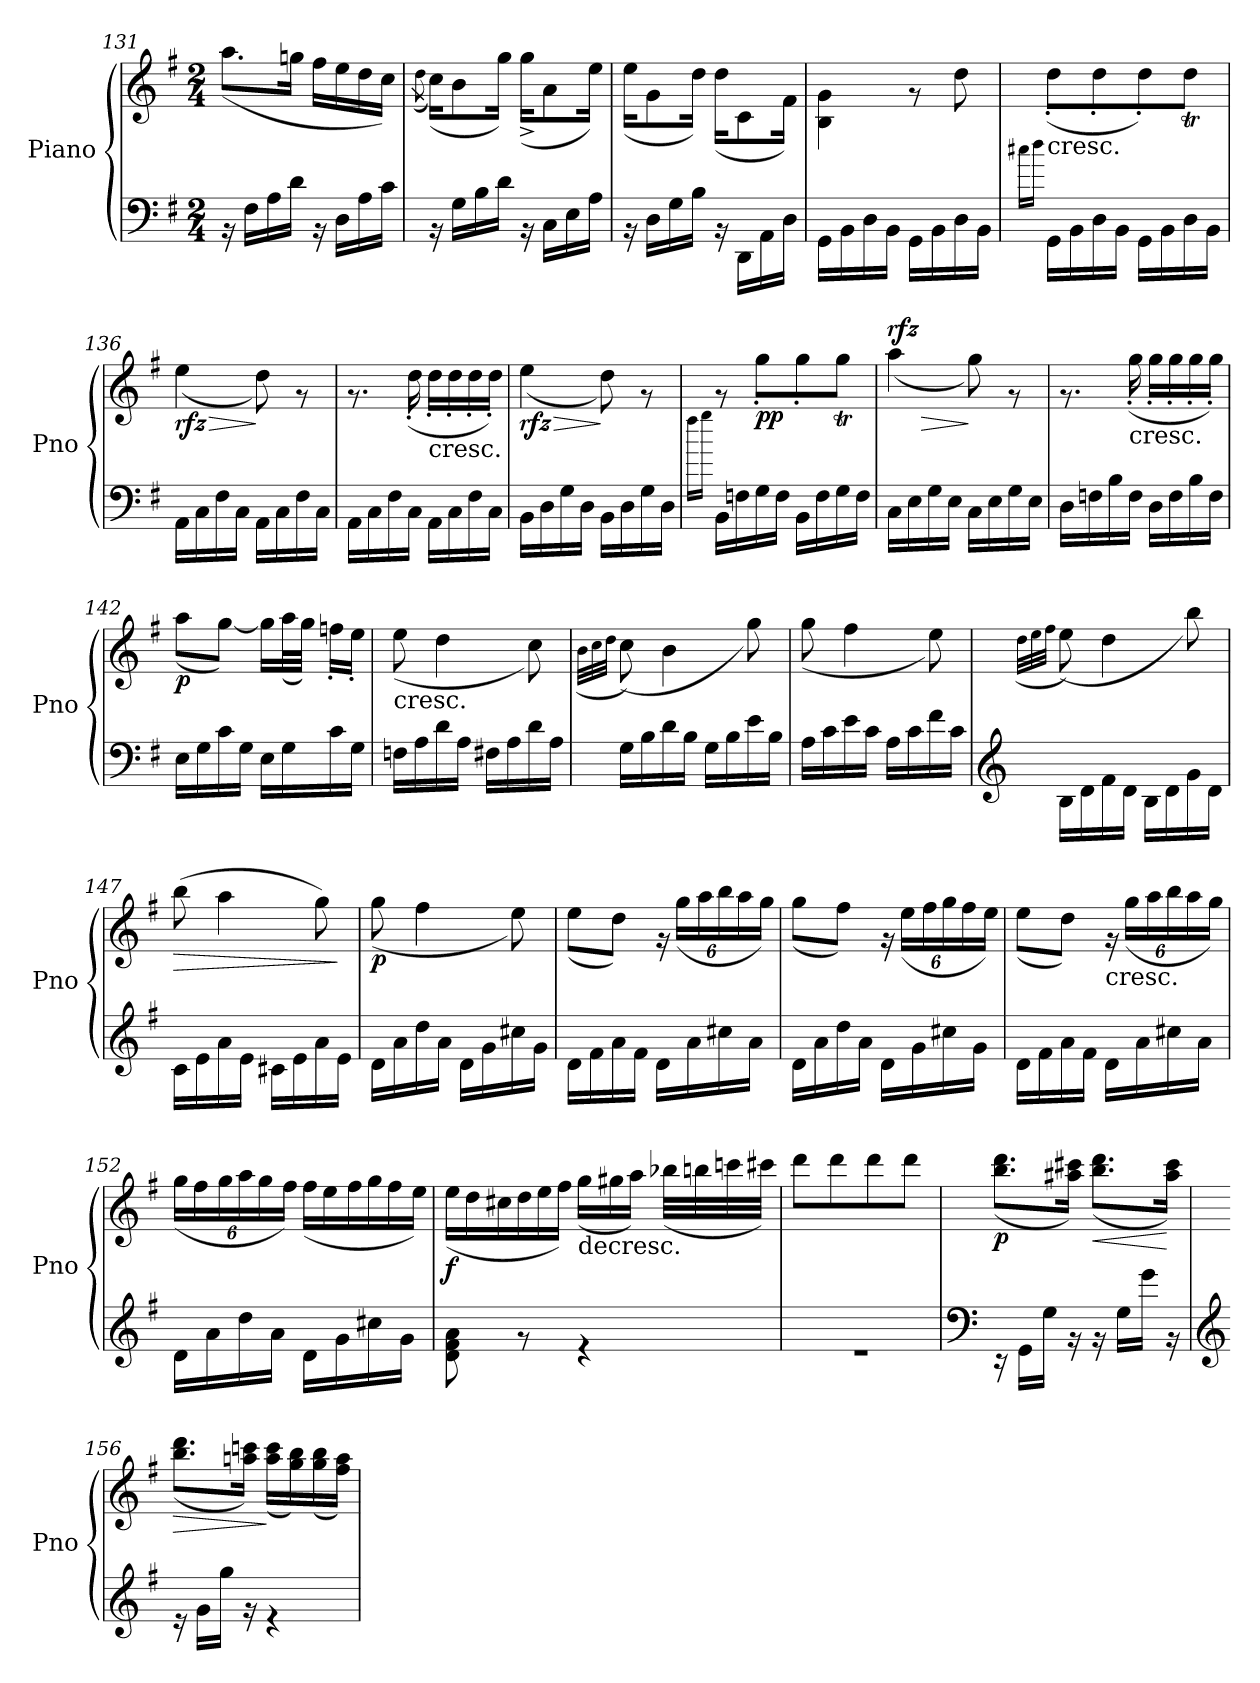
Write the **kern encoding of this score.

**kern	**kern	**dynam
*part1	*part1	*part1
*staff2	*staff1	*staff1/2
*I"Piano	*	*
*I'Pno	*	*
*clefF4	*clefG2	*
*k[f#]	*k[f#]	*
*G:	*G:	*
*M2/4	*M2/4	*
=131	=131	=131
*^	*^	*
2ryy	16r	2ryy	(<8.aa\L	.
.	16F#\LL	.	.	.
.	16A\	.	.	.
.	16d\JJ	.	16ggn\Jk	.
.	16r	.	16ff#\LL	.
.	16D\LL	.	16ee\	.
.	16A\	.	16dd\	.
.	16c\JJ	.	16cc\JJ)	.
=132	=132	=132	=132	=132
.	.	.	(<8qdd\	.
2ryy	16r	2ryy	(<16cc\KL)	.
.	16G\LL	.	8b\	.
.	16B\	.	.	.
.	16d\JJ	.	16gg\Jk)	.
.	16r	.	(<16gg^\KL	.
.	16C\LL	.	8a\	.
.	16E\	.	.	.
.	16A\JJ	.	16ee\Jk)	.
=133	=133	=133	=133	=133
2ryy	16r	2ryy	(<16ee\KL	.
.	16D\LL	.	8g\	.
.	16G\	.	.	.
.	16B\JJ	.	16dd\Jk)	.
.	16r	.	(<16dd\KL	.
.	16DD\LL	.	8c\	.
.	16AA\	.	.	.
.	16D\JJ	.	16f#\Jk)	.
!!LO:LB:g=z	!!
=134	=134	=134	=134	=134
2ryy	16GG\LL	2ryy	4B\ 4g\	.
.	16BB\	.	.	.
.	16D\	.	.	.
.	16BB\JJ	.	.	.
.	16GG\LL	.	8r	.
.	16BB\	.	.	.
.	16D\	.	8dd\	.
.	16BB\JJ	.	.	.
=135	=135	=135	=135	=135
.	16qcc#X\LL	.	.	.
.	16qdd\JJ	.	.	.
!	!	!LO:TX:b:t=cresc.	!	!
2ryy	16GG\LL	2ryy	(<8dd'\L	.
.	16BB\	.	.	.
.	16D\	.	8dd'\	.
.	16BB\JJ	.	.	.
.	16GG\LL	.	8dd'\)	.
.	16BB\	.	.	.
.	16D\	.	8ddT\J	.
.	16BB\JJ	.	.	.
=136	=136	=136	=136	=136
!	!	!	!	!LO:HP:b
!	!	!	!	!LO:DY:n=1:b
2ryy	16AA\LL	2ryy	(<4ee\	> rfz
.	16C\	.	.	.
.	16F#\	.	.	.
.	16C\JJ	.	.	.
.	16AA\LL	.	8dd\)	]
.	16C\	.	.	.
.	16F#\	.	8r	.
.	16C\JJ	.	.	.
=137	=137	=137	=137	=137
2ryy	16AA\LL	2ryy	8.r	.
.	16C\	.	.	.
.	16F#\	.	.	.
.	16C\JJ	.	(<16dd'\	.
!	!	!	!LO:TX:b:t=cresc.	!
.	16AA\LL	.	16dd'\LL	.
.	16C\	.	16dd'\	.
.	16F#\	.	16dd'\	.
.	16C\JJ	.	16dd'\JJ)	.
=138	=138	=138	=138	=138
!	!	!	!	!LO:HP:b
!	!	!	!	!LO:DY:n=1:b
2ryy	16BB\LL	2ryy	(<4ee\	> rfz
.	16D\	.	.	.
.	16G\	.	.	.
.	16D\JJ	.	.	.
.	16BB\LL	.	8dd\)	]
.	16D\	.	.	.
.	16G\	.	8r	.
.	16D\JJ	.	.	.
!!LO:LB:g=z	!!
=139	=139	=139	=139	=139
.	16qff#\LL	.	.	.
.	16qgg\JJ	.	.	.
2ryy	16BB\LL	2ryy	8r	.
.	16Fn\	.	.	.
!	!	!	!	!LO:DY:b
.	16G\	.	8gg'\L	pp
.	16F\JJ	.	.	.
.	16BB\LL	.	8gg'\	.
.	16F\	.	.	.
.	16G\	.	8ggT\J	.
.	16F\JJ	.	.	.
=140	=140	=140	=140	=140
!	!	!	!	!LO:HP:b
!	!	!	!	!LO:DY:n=1:a
2ryy	16C\LL	2ryy	(<4aa\	> rfz
.	16E\	.	.	.
.	16G\	.	.	.
.	16E\JJ	.	.	.
.	16C\LL	.	8gg\)	]
.	16E\	.	.	.
.	16G\	.	8r	.
.	16E\JJ	.	.	.
=141	=141	=141	=141	=141
2ryy	16D\LL	2ryy	8.r	.
.	16Fn\	.	.	.
.	16B\	.	.	.
!	!	!	!LO:TX:b:t=cresc.	!
.	16F\JJ	.	(<16gg'\	.
.	16D\LL	.	16gg'\LL	.
.	16F\	.	16gg'\	.
.	16B\	.	16gg'\	.
.	16F\JJ	.	16gg'\JJ)	.
=142	=142	=142	=142	=142
!	!	!	!	!LO:DY:b
2ryy	16E\LL	2ryy	(<8aa\L	p
.	16G\	.	.	.
.	16c\	.	[8gg\J)	.
.	16G\JJ	.	.	.
.	16E\LL	.	16gg\LL]	.
.	16G\	.	(<32aa\L	.
.	.	.	32gg\JJJ)	.
.	16c\	.	16ffn'\LL	.
.	16G\JJ	.	16ee'\JJ	.
=143	=143	=143	=143	=143
!	!	!LO:TX:b:t=cresc.	!	!
2ryy	16Fn\LL	2ryy	(<8ee\	.
.	16A\	.	.	.
.	16d\	.	4dd\	.
.	16A\JJ	.	.	.
.	16F#X\LL	.	.	.
.	16A\	.	.	.
.	16d\	.	8cc\)	.
.	16A\JJ	.	.	.
!!LO:LB:g=z	!!
=144	=144	=144	=144	=144
.	.	.	(<32qb\LLL	.
.	.	.	32qcc\	.
.	.	.	32qdd\JJJ	.
2ryy	16G\LL	2ryy	(<8cc\)	.
.	16B\	.	.	.
.	16d\	.	4b\	.
.	16B\JJ	.	.	.
.	16G\LL	.	.	.
.	16B\	.	.	.
.	16e\	.	8gg\)	.
.	16B\JJ	.	.	.
=145	=145	=145	=145	=145
2ryy	16A\LL	2ryy	(<8gg\	.
.	16c\	.	.	.
.	16e\	.	4ff#\	.
.	16c\JJ	.	.	.
.	16A\LL	.	.	.
.	16c\	.	.	.
.	16f#\	.	8ee\)	.
.	16c\JJ	.	.	.
=146	=146	=146	=146	=146
*clefG2	*	*	*	*
.	.	.	(<32qdd\LLL	.
.	.	.	32qee\	.
.	.	.	32qff#\JJJ	.
2ryy	16B\LL	2ryy	(<8ee\)	.
.	16d\	.	.	.
.	16f#\	.	4dd\	.
.	16d\JJ	.	.	.
.	16B\LL	.	.	.
.	16d\	.	.	.
.	16g\	.	8bb\)	.
.	16d\JJ	.	.	.
=147	=147	=147	=147	=147
!	!	!	!	!LO:HP:b
2ryy	16c\LL	4ryy	(<8bb\	>
.	16e\	.	.	.
.	16a\	.	4aa\	.
.	16e\JJ	.	.	.
.	16c#X\LL	8ryy	.	.
.	16e\	.	.	.
.	16a\	16ryy	8gg\)	.
.	16e\JJ	16ryy	.	]
=148	=148	=148	=148	=148
!	!	!	!	!LO:DY:b
2ryy	16d\LL	2ryy	(<8gg\	p
.	16a\	.	.	.
.	16dd\	.	4ff#\	.
.	16a\JJ	.	.	.
.	16d\LL	.	.	.
.	16g\	.	.	.
.	16cc#X\	.	8ee\)	.
.	16g\JJ	.	.	.
!!LO:PB:g=z	!!
=149	=149	=149	=149	=149
2ryy	16d\LL	2ryy	(<8ee\L	.
.	16f#\	.	.	.
.	16a\	.	8dd\J)	.
.	16f#\JJ	.	.	.
*	*	*	*Xbrackettup	*
.	16d\LL	.	24r	.
.	.	.	(<24gg\LL	.
.	16a\	.	.	.
.	.	.	24aa\	.
.	16cc#X\	.	24bb\	.
.	.	.	24aa\	.
.	16a\JJ	.	.	.
.	.	.	24gg\JJ)	.
=150	=150	=150	=150	=150
2ryy	16d\LL	2ryy	(<8gg\L	.
.	16a\	.	.	.
.	16dd\	.	8ff#\J)	.
.	16a\JJ	.	.	.
.	16d\LL	.	24r	.
.	.	.	(<24ee\LL	.
.	16g\	.	.	.
.	.	.	24ff#\	.
.	16cc#X\	.	24gg\	.
.	.	.	24ff#\	.
.	16g\JJ	.	.	.
.	.	.	24ee\JJ)	.
=151	=151	=151	=151	=151
2ryy	16d\LL	2ryy	(<8ee\L	.
.	16f#\	.	.	.
.	16a\	.	8dd\J)	.
.	16f#\JJ	.	.	.
!	!	!	!LO:TX:b:t=cresc.	!
.	16d\LL	.	24r	.
.	.	.	(<24gg\LL	.
.	16a\	.	.	.
.	.	.	24aa\	.
.	16cc#X\	.	24bb\	.
.	.	.	24aa\	.
.	16a\JJ	.	.	.
.	.	.	24gg\JJ)	.
!!LO:LB:g=z	!!
=152	=152	=152	=152	=152
2ryy	16d\LL	2ryy	(<24gg\LL	.
.	.	.	24ff#\	.
.	16a\	.	.	.
.	.	.	24gg\	.
.	16dd\	.	24aa\	.
.	.	.	24gg\	.
.	16a\JJ	.	.	.
.	.	.	24ff#\JJ)	.
*	*	*	*Xtuplet	*
.	16d\LL	.	(<24ff#\LL	.
.	.	.	24ee\	.
.	16g\	.	.	.
.	.	.	24ff#\	.
.	16cc#X\	.	24gg\	.
.	.	.	24ff#\	.
.	16g\JJ	.	.	.
.	.	.	24ee\JJ)	.
=153	=153	=153	=153	=153
!	!	!	!	!LO:DY:b
2ryy	8d\ 8f#\ 8a\	2ryy	(<24ee\LL	f
.	.	.	24dd\	.
.	.	.	24cc#X\	.
.	8r	.	24dd\	.
.	.	.	24ee\	.
.	.	.	24ff#\JJ)	.
!	!	!	!LO:TX:b:t=decresc.	!
.	4r	.	(<24gg\LL	.
.	.	.	24gg#X\	.
.	.	.	24aa\JJ)	.
.	.	.	(<32bb-X\LLL	.
.	.	.	32bbn\	.
.	.	.	32cccn\	.
.	.	.	32ccc#X\JJJ)	.
=154	=154	=154	=154	=154
2ryy	2r	2ryy	8ddd\L	.
.	.	.	8ddd\	.
.	.	.	8ddd\	.
.	.	.	8ddd\J	.
=155	=155	=155	=155	=155
*clefF4	*	*	*	*
!	!	!	!	!LO:DY:b
2ryy	16r	2ryy	(<8.bb\ 8.ddd\L	p
.	16GG\LL	.	.	.
.	16G\JJ	.	.	.
.	16r	.	16aa#X\ 16ccc#X\Jk)	.
!	!	!	!	!LO:HP:b
.	16r	.	(<8.bb\ 8.ddd\L	<
.	16G\LL	.	.	.
.	16g\JJ	.	.	.
.	16r	.	16aa#\ 16ccc#\Jk)	[
!!LO:LB:g=z	!!
=156	=156	=156	=156	=156
*clefG2	*	*	*	*
!	!	!	!	!LO:HP:b
2ryy	16r	2ryy	(<8.bb\ 8.ddd\L	>
.	16g\LL	.	.	.
.	16gg\JJ	.	.	.
.	16r	.	16aan\ 16cccn\Jk)	.
.	4r	.	(<16aa\ 16ccc\LL	]
.	.	.	16gg\ 16bb\)	.
.	.	.	(<16gg\ 16bb\	.
.	.	.	16ff#\ 16aa\JJ)	.
*v	*v	*	*	*
*	*v	*v	*
=	=	=
*-	*-	*-
